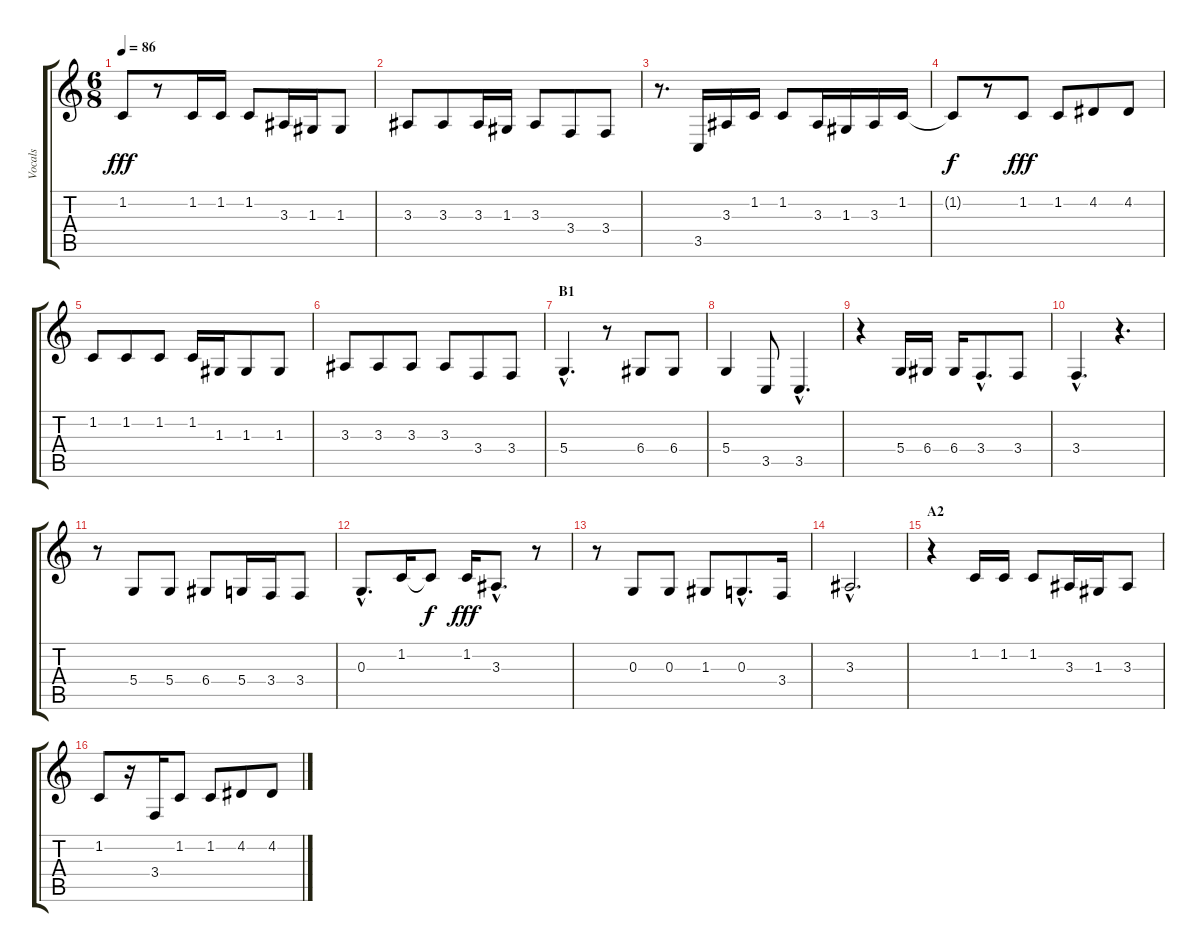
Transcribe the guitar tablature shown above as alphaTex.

\track ("Vocals" "Vocals") {instrument lead6voice}
\staff {score tabs}
\tuning (E4 B3 G3 D3 A2 E2) {hide}
\ts (6 8)
\tempo 86
\clef g2
\ks c
1.2.8{dy fff} r.8 1.2.16 1.2.16 1.2.8 3.3.16 1.3.16 1.3.8 |
3.3.8 3.3.8 3.3.16 1.3.16 3.3.8 3.4.8 3.4.8 |
r.8{d} 3.5.16 3.3.16 1.2.16 1.2.8 3.3.16 1.3.16 3.3.16 1.2.16 |
1.2{t}.8{dy f} r.8 1.2.8{dy fff} 1.2.8 4.2.8 4.2.8 |
1.2.8 1.2.8 1.2.8 1.2.16 1.3.16 1.3.8 1.3.8 |
3.3.8 3.3.8 3.3.8 3.3.8 3.4.8 3.4.8 |
\section ("" "B1")
5.4{hac}.4{d} r.8 6.4.8 6.4.8 |
5.4.4 3.5.8 3.5{hac}.4{d} |
r.4 5.4.16 6.4.16 6.4.16 3.4{hac}.8{d} 3.4.8 |
3.4{hac}.4{d} r.4{d} |
r.8 5.4.8 5.4.8 6.4.8 5.4.16 3.4.16 3.4.8 |
0.3{hac}.8{d} 1.2.16 1.2{t}.8{dy f} 1.2.16{dy fff} 3.3{hac}.8{d} r.8 |
r.8 0.3.8 0.3.8 1.3.8 0.3{hac}.8{d} 3.4.16 |
3.3{hac}.2{d} |
\section ("" "A2")
r.4 1.2.16 1.2.16 1.2.8 3.3.16 1.3.16 3.3.8 |
1.2.8 r.16 3.4.16 1.2.8 1.2.8 4.2.8 4.2.8
